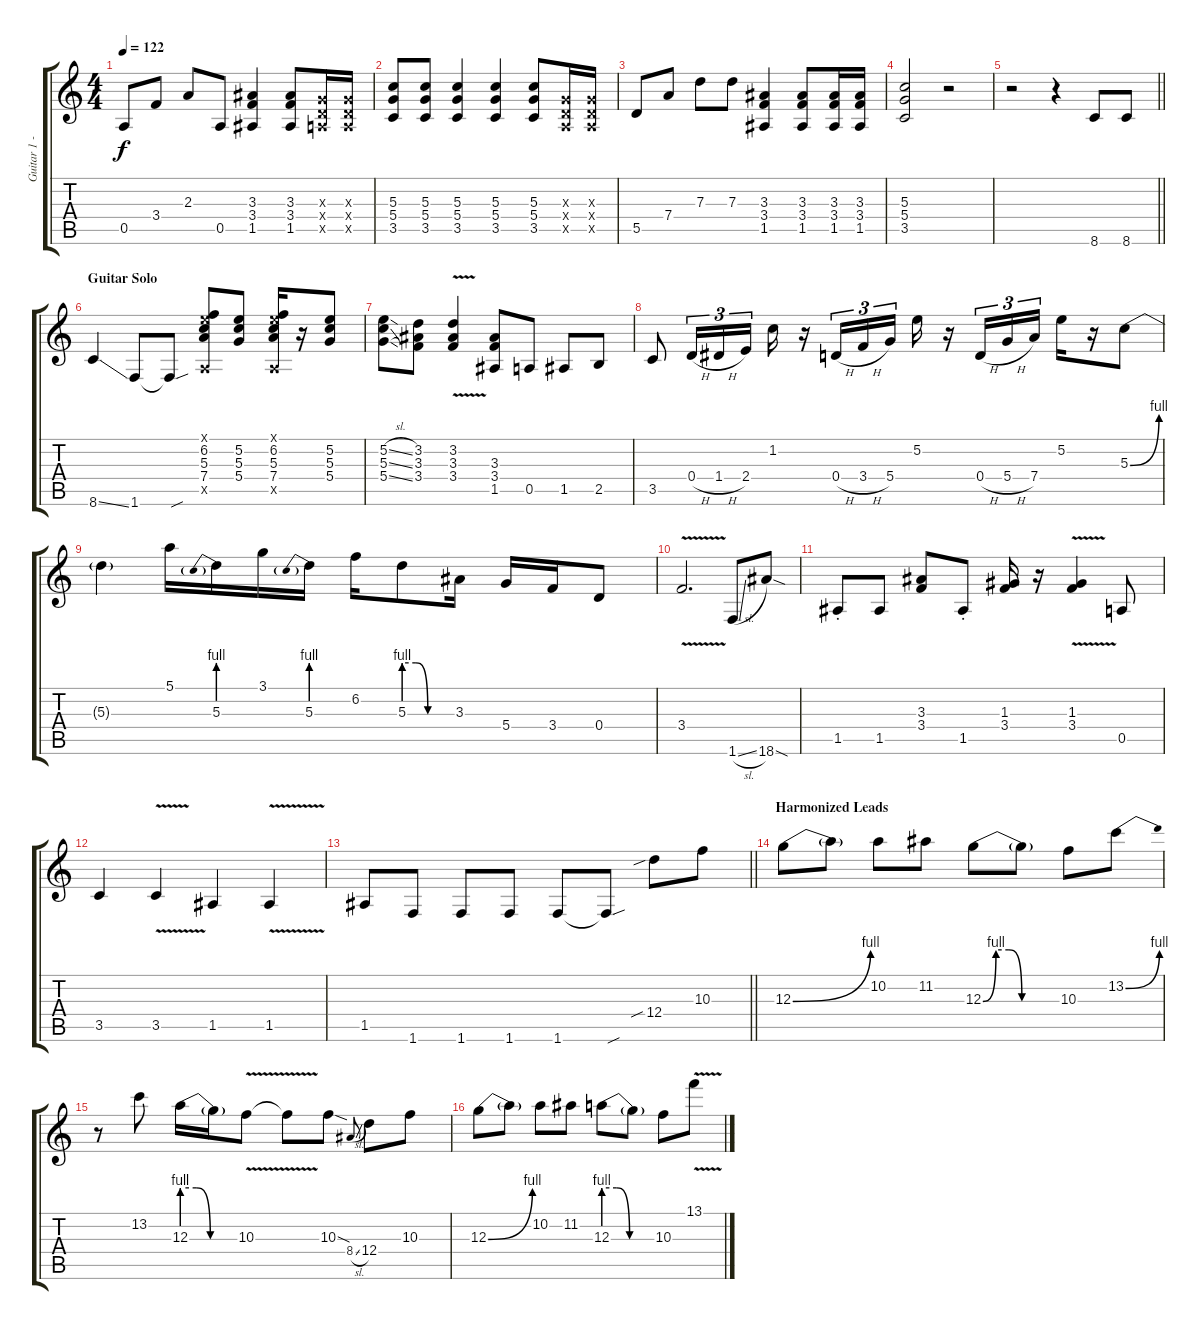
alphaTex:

\track ("Guitar 1 - Brad Paisley" "Guitar 1 -") {instrument distortionguitar}
\staff {score tabs}
\tuning (E4 B3 G3 D3 A2 E2) {hide}
\ts (4 4)
\tempo 122
\clef g2
\ks c
0.5.8{dy f} 3.4.8 2.3.8 0.5.8 (3.3 3.4 1.5).4 (3.3 3.4 1.5).8 (0.3{x} 0.4{x} 0.5{x}).16 (0.3{x} 0.4{x} 0.5{x}).16 |
(5.3 5.4 3.5).8 (5.3 5.4 3.5).8 (5.3 5.4 3.5).4 (5.3 5.4 3.5).4 (5.3 5.4 3.5).8 (0.3{x} 0.4{x} 0.5{x}).16 (0.3{x} 0.4{x} 0.5{x}).16 |
5.5.8 7.4.8 7.3.8 7.3.8 (3.3 3.4 1.5).4 (3.3 3.4 1.5).8 (3.3 3.4 1.5).16 (3.3 3.4 1.5).16 |
(5.3 5.4 3.5).2 r.2 |
\barLineRight lightlight
r.2 r.4{volume 12} 8.6.8 8.6.8 |
\section ("" "Guitar Solo")
8.6{ss}.4 1.6.8 1.6{sou t}.8 (0.1{x} 6.2 5.3 7.4 0.5{x}).8 (5.2 5.3 5.4).8 (0.1{x} 6.2 5.3 7.4 0.5{x}).16 r.16 (5.2 5.3 5.4).8 |
(5.2{sl} 5.3{sl} 5.4{sl}).8 (3.2 3.3 3.4).8 (3.2{v} 3.3{v} 3.4{v}).4 (3.3 3.4 1.5).8 0.5.8 1.5.8 2.5.8 |
3.5.8 0.4{h}.16{tu (3 2)} 1.4{h}.16{tu (3 2)} 2.4.16{tu (3 2)} 1.2.16 r.16 0.4{h}.16{tu (3 2)} 3.4{h}.16{tu (3 2)} 5.4.16{tu (3 2)} 5.2.16 r.16 0.4{h}.16{tu (3 2)} 5.4{h}.16{tu (3 2)} 7.4.16{tu (3 2)} 5.2.16 r.16 5.3{be (bend 0 0 60 4)}.8 |
5.3{t}.4 5.1.16 5.3{be (prebend 0 4 60 4)}.16 3.1.16 5.3{be (prebend 0 4 60 4)}.16 6.2.16 5.3{be (custom 0 4 15 4 30 0 60 0)}.8 3.3.16 5.4.16 3.4.16 0.4.8 |
3.4{v}.2{d volume 9} 1.6{sl}.8 18.6{sod}.8 |
1.5{st}.8 1.5.8 (3.3 3.4).8 1.5{st}.8 (1.3 3.4).16 r.16 (1.3{v} 3.4{v}).4 0.5.8 |
3.5.4 3.5{v}.4 1.5.4 1.5{v}.4 |
\barLineRight lightlight
1.5.8 1.6.8 1.6.8 1.6.8 1.6.8 1.6{sou t}.8 12.4{sib}.8 10.3.8 |
\section ("" "Harmonized Leads")
12.3{be (bend 0 0 60 4)}.8{volume 11} 12.3{t}.8 10.2.8 11.2.8 12.3{be (custom 0 0 10 4 20 4 30 0 60 0)}.8 12.3{t}.8 10.3.8 13.2{be (bend 0 0 60 4)}.8 |
r.8 13.2.8 12.3{be (custom 0 4 15 4 30 0 60 0)}.16 12.3{t}.16 10.3{v}.8 10.3{t}.8 10.3{sod}.8 8.4{sl}.8{gr onbeat} 12.4.8 10.3.8 |
12.3{be (bend 0 0 60 4)}.8 12.3{t}.8 10.2.8 11.2.8 12.3{be (custom 0 4 15 4 30 0 60 0)}.8 12.3{t}.8 10.3.8 13.1{v}.8
